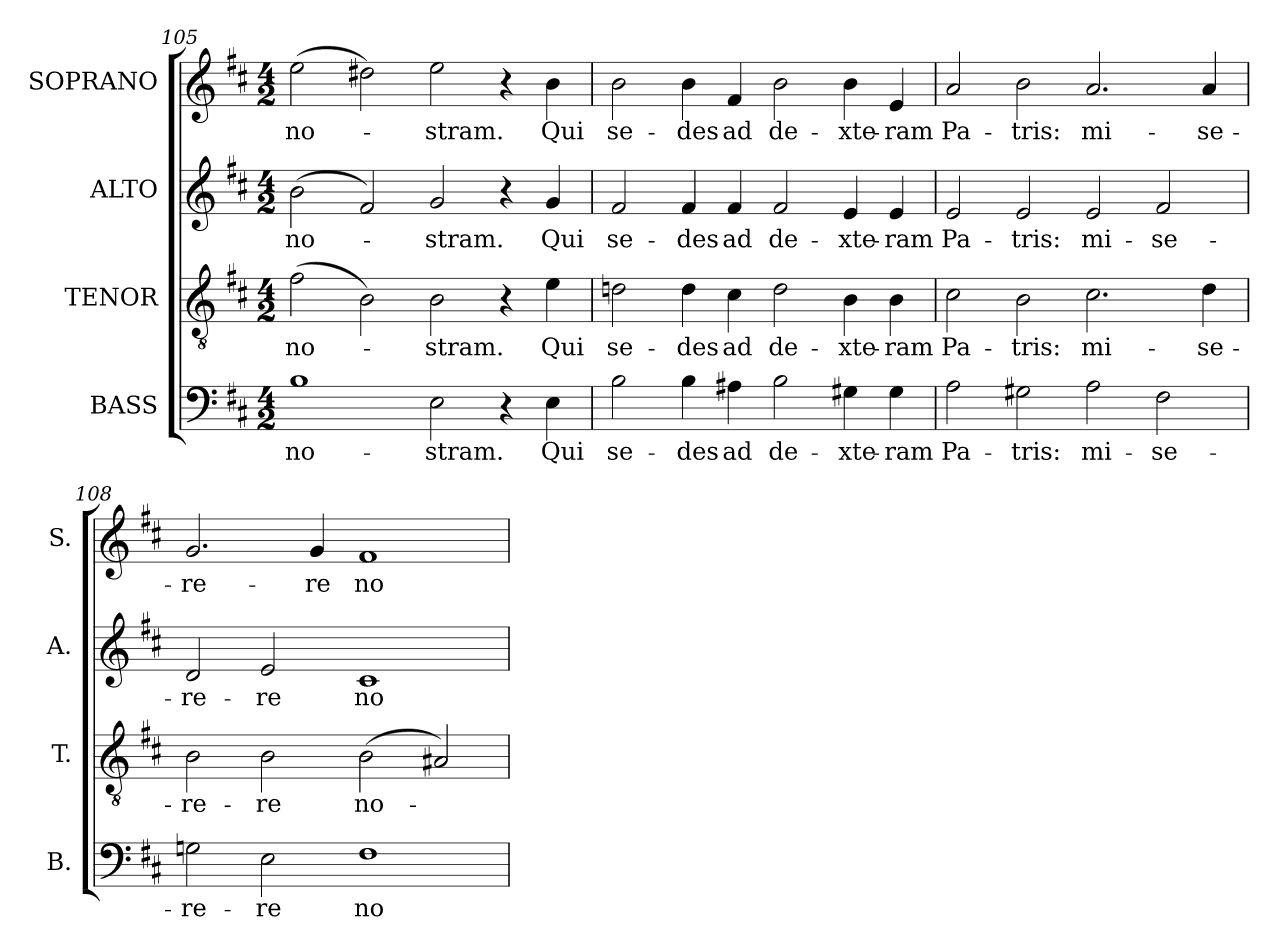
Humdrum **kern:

**kern	**text	**kern	**text	**kern	**text	**kern	**text
*part4	*part4	*part3	*part3	*part2	*part2	*part1	*part1
*staff4	*staff4	*staff3	*staff3	*staff2	*staff2	*staff1	*staff1
*I"BASS	*	*I"TENOR	*	*I"ALTO	*	*I"SOPRANO	*
*I'B.	*	*I'T.	*	*I'A.	*	*I'S.	*
*clefF4	*	*clefGv2	*	*clefG2	*	*clefG2	*
*	*	*ITrd7c12	*	*	*	*	*
*k[f#c#]	*	*k[f#c#]	*	*k[f#c#]	*	*k[f#c#]	*
*D:	*	*D:	*	*D:	*	*D:	*
*M4/2	*	*M4/2	*	*M4/2	*	*M4/2	*
=105	=105	=105	=105	=105	=105	=105	=105
!	!LO:LY:b:color=#000000	!	!	!	!	!	!
!	!	!	!LO:LY:b:color=#000000	!	!	!	!
!	!	!	!	!	!LO:LY:b:color=#000000	!	!
!	!	!	!	!	!	!	!LO:LY:b:color=#000000
1Bi	no-	(2F#i\	no-	(2bi\	no-	(2eei\	no-
.	.	2BBi\)	.	2f#i/)	.	2dd#Xi\)	.
!	!LO:LY:b:color=#000000	!	!	!	!	!	!
!	!	!	!LO:LY:b:color=#000000	!	!	!	!
!	!	!	!	!	!LO:LY:b:color=#000000	!	!
!	!	!	!	!	!	!	!LO:LY:b:color=#000000
2Ei\	-stram.	2BBi\	-stram.	2gi/	-stram.	2eei\	-stram.
4r	.	4r	.	4r	.	4r	.
!	!LO:LY:b:color=#000000	!	!	!	!	!	!
!	!	!	!LO:LY:b:color=#000000	!	!	!	!
!	!	!	!	!	!LO:LY:b:color=#000000	!	!
!	!	!	!	!	!	!	!LO:LY:b:color=#000000
4Ei\	Qui	4Ei\	Qui	4gi/	Qui	4bi\	Qui
!!LO:LB:g=z
=106	=106	=106	=106	=106	=106	=106	=106
!	!LO:LY:b:color=#000000	!	!	!	!	!	!
!	!	!	!LO:LY:b:color=#000000	!	!	!	!
!	!	!	!	!	!LO:LY:b:color=#000000	!	!
!	!	!	!	!	!	!	!LO:LY:b:color=#000000
2Bi\	se-	2Dni\	se-	2f#i/	se-	2bi\	se-
!	!LO:LY:b:color=#000000	!	!	!	!	!	!
!	!	!	!LO:LY:b:color=#000000	!	!	!	!
!	!	!	!	!	!LO:LY:b:color=#000000	!	!
!	!	!	!	!	!	!	!LO:LY:b:color=#000000
4Bi\	-des	4Di\	-des	4f#i/	-des	4bi\	-des
!	!LO:LY:b:color=#000000	!	!	!	!	!	!
!	!	!	!LO:LY:b:color=#000000	!	!	!	!
!	!	!	!	!	!LO:LY:b:color=#000000	!	!
!	!	!	!	!	!	!	!LO:LY:b:color=#000000
4A#Xi\	ad	4C#i\	ad	4f#i/	ad	4f#i/	ad
!	!LO:LY:b:color=#000000	!	!	!	!	!	!
!	!	!	!LO:LY:b:color=#000000	!	!	!	!
!	!	!	!	!	!LO:LY:b:color=#000000	!	!
!	!	!	!	!	!	!	!LO:LY:b:color=#000000
2Bi\	de-	2Di\	de-	2f#i/	de-	2bi\	de-
!	!LO:LY:b:color=#000000	!	!	!	!	!	!
!	!	!	!LO:LY:b:color=#000000	!	!	!	!
!	!	!	!	!	!LO:LY:b:color=#000000	!	!
!	!	!	!	!	!	!	!LO:LY:b:color=#000000
4G#Xi\	-xte-	4BBi\	-xte-	4ei/	-xte-	4bi\	-xte-
!	!LO:LY:b:color=#000000	!	!	!	!	!	!
!	!	!	!LO:LY:b:color=#000000	!	!	!	!
!	!	!	!	!	!LO:LY:b:color=#000000	!	!
!	!	!	!	!	!	!	!LO:LY:b:color=#000000
4G#i\	-ram	4BBi\	-ram	4ei/	-ram	4ei/	-ram
=107	=107	=107	=107	=107	=107	=107	=107
!	!LO:LY:b:color=#000000	!	!	!	!	!	!
!	!	!	!LO:LY:b:color=#000000	!	!	!	!
!	!	!	!	!	!LO:LY:b:color=#000000	!	!
!	!	!	!	!	!	!	!LO:LY:b:color=#000000
2Ai\	Pa-	2C#i\	Pa-	2ei/	Pa-	2ai/	Pa-
!	!LO:LY:b:color=#000000	!	!	!	!	!	!
!	!	!	!LO:LY:b:color=#000000	!	!	!	!
!	!	!	!	!	!LO:LY:b:color=#000000	!	!
!	!	!	!	!	!	!	!LO:LY:b:color=#000000
2G#Xi\	-tris:	2BBi\	-tris:	2ei/	-tris:	2bi\	-tris:
!	!LO:LY:b:color=#000000	!	!	!	!	!	!
!	!	!	!LO:LY:b:color=#000000	!	!	!	!
!	!	!	!	!	!LO:LY:b:color=#000000	!	!
!	!	!	!	!	!	!	!LO:LY:b:color=#000000
2Ai\	mi-	2.C#i\	mi-	2ei/	mi-	2.ai/	mi-
!	!LO:LY:b:color=#000000	!	!	!	!	!	!
!	!	!	!	!	!LO:LY:b:color=#000000	!	!
2F#i\	-se-	.	.	2f#i/	-se-	.	.
!	!	!	!LO:LY:b:color=#000000	!	!	!	!
!	!	!	!	!	!	!	!LO:LY:b:color=#000000
.	.	4Di\	-se-	.	.	4ai/	-se-
=108	=108	=108	=108	=108	=108	=108	=108
!	!LO:LY:b:color=#000000	!	!	!	!	!	!
!	!	!	!LO:LY:b:color=#000000	!	!	!	!
!	!	!	!	!	!LO:LY:b:color=#000000	!	!
!	!	!	!	!	!	!	!LO:LY:b:color=#000000
2Gni\	-re-	2BBi\	-re-	2di/	-re-	2.gi/	-re-
!	!LO:LY:b:color=#000000	!	!	!	!	!	!
!	!	!	!LO:LY:b:color=#000000	!	!	!	!
!	!	!	!	!	!LO:LY:b:color=#000000	!	!
2Ei\	-re	2BBi\	-re	2ei/	-re	.	.
!	!	!	!	!	!	!	!LO:LY:b:color=#000000
.	.	.	.	.	.	4gi/	-re
!	!LO:LY:b:color=#000000	!	!	!	!	!	!
!	!	!	!LO:LY:b:color=#000000	!	!	!	!
!	!	!	!	!	!LO:LY:b:color=#000000	!	!
!	!	!	!	!	!	!	!LO:LY:b:color=#000000
1F#i	no-	(2BBi\	no-	1c#i	no-	1f#i	no-
.	.	2AA#Xi/)	.	.	.	.	.
=	=	=	=	=	=	=	=
*-	*-	*-	*-	*-	*-	*-	*-
